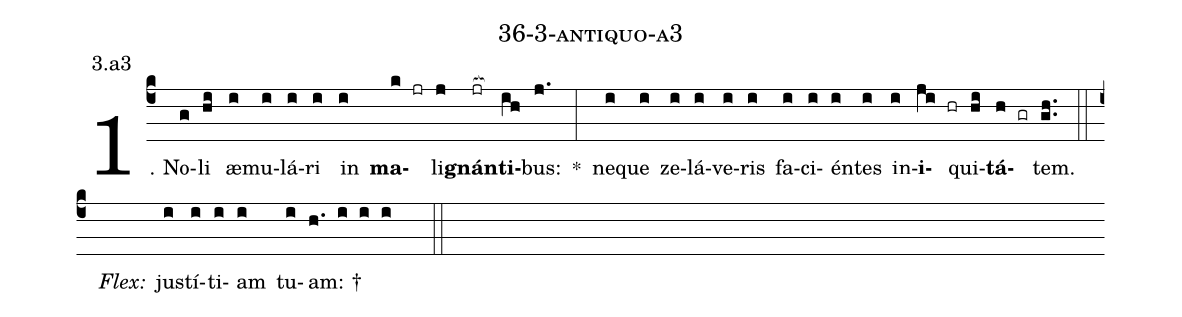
name: 36-3-antiquo-a3;
annotation: 3.a3;
%%
(c4)1. No(g)li(hi) æ(i)mu(i)lá(i)ri(i) in(i) <b>ma</b>(k jr)li(j)<b>gnán</b>(jr[ocb:1{])<b>ti</b>(ih[ocb:0}])bus:(j.) *(:) ne(i)que(i) ze(i)lá(i)ve(i)ris(i) fa(i)ci(i)én(i)tes(i) in(i)<b>i</b>(ji hr)qui(hi)<b>tá</b>(h gr)tem.(gh..) (::)
<i>Flex:</i>()  jus(i)tí(i)ti(i)am(i) tu(i)am: †(h. i i i  ::)
